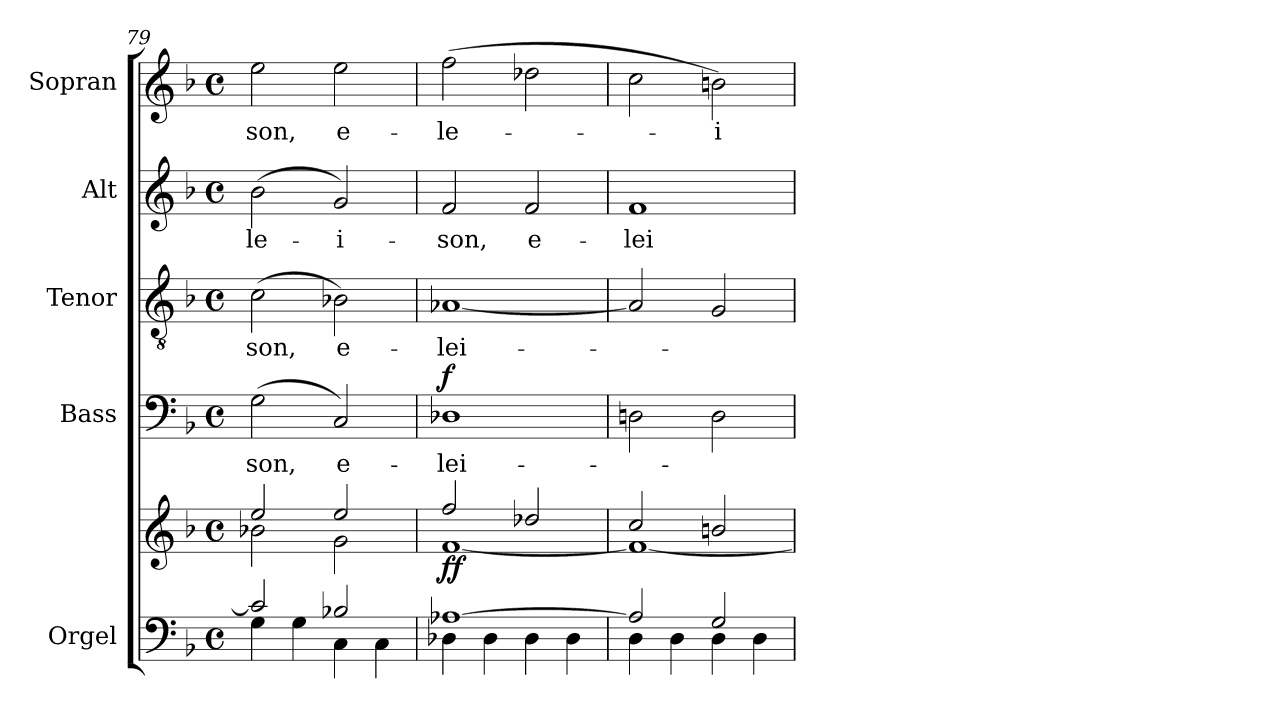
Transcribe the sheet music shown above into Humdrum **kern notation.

**kern	**kern	**dynam	**kern	**text	**dynam	**kern	**text	**kern	**text	**kern	**text
*part5	*part5	*part5	*part4	*part4	*part4	*part3	*part3	*part2	*part2	*part1	*part1
*staff6	*staff5	*staff5/6	*staff4	*staff4	*staff4	*staff3	*staff3	*staff2	*staff2	*staff1	*staff1
*I"Orgel	*	*	*I"Bass	*	*	*I"Tenor	*	*I"Alt	*	*I"Sopran	*
*I'Org.	*	*	*I'B.	*	*	*I'T.	*	*I'A.	*	*I'S.	*
*clefF4	*clefG2	*	*clefF4	*	*	*clefGv2	*	*clefG2	*	*clefG2	*
*k[b-]	*k[b-]	*	*k[b-]	*	*	*k[b-]	*	*k[b-]	*	*k[b-]	*
*F:	*F:	*	*F:	*	*	*F:	*	*F:	*	*F:	*
*M4/4	*M4/4	*	*M4/4	*	*	*M4/4	*	*M4/4	*	*M4/4	*
*met(c)	*met(c)	*	*met(c)	*	*	*met(c)	*	*met(c)	*	*met(c)	*
=79	=79	=79	=79	=79	=79	=79	=79	=79	=79	=79	=79
*^	*^	*	*	*	*	*	*	*	*	*	*
!	!	!	!	!	!	!LO:LY:b	!	!	!LO:LY:b	!	!LO:LY:b	!	!LO:LY:b
2c/]	4G\	2ee/	2b-X\	.	(>2G\	-son,	.	(>2c\	-son,	(>2b-\	-le-	2ee\	-son,
.	4G\	.	.	.	.	.	.	.	.	.	.	.	.
!	!	!	!	!	!	!LO:LY:b	!	!	!LO:LY:b	!	!LO:LY:b	!	!LO:LY:b
2B-X/	4C\	2ee/	2g\	.	2C/)	e-	.	2B-X\)	e-	2g/)	-i-	2ee\	e-
.	4C\	.	.	.	.	.	.	.	.	.	.	.	.
=80	=80	=80	=80	=80	=80	=80	=80	=80	=80	=80	=80	=80	=80
!	!	!	!	!LO:DY:b	!	!LO:LY:b	!LO:DY:a	!	!LO:LY:b	!	!LO:LY:b	!	!LO:LY:b
[>1A-X	4D-X\	2ff/	[<1f	ff	1D-X	-lei-	f	[1A-X	-lei-	2f/	-son,	(>2ff\	-le-
.	4D-\	.	.	.	.	.	.	.	.	.	.	.	.
!	!	!	!	!	!	!	!	!	!	!	!LO:LY:b	!	!
.	4D-\	2dd-X/	.	.	.	.	.	.	.	2f/	e-	2dd-X\	.
.	4D-\	.	.	.	.	.	.	.	.	.	.	.	.
=81	=81	=81	=81	=81	=81	=81	=81	=81	=81	=81	=81	=81	=81
!	!	!	!	!	!	!	!	!	!	!	!LO:LY:b	!	!
2A-/]	4D\	2cc/	1f_	.	2Dn\	.	.	2A-/]	.	1f	-lei-	2cc\	.
.	4D\	.	.	.	.	.	.	.	.	.	.	.	.
!	!	!	!	!	!	!	!	!	!	!	!	!	!LO:LY:b
2G/	4D\	2bn/	.	.	2D\	.	.	2G/	.	.	.	2bn\)	-i-
.	4D\	.	.	.	.	.	.	.	.	.	.	.	.
*v	*v	*	*	*	*	*	*	*	*	*	*	*	*
*	*v	*v	*	*	*	*	*	*	*	*	*	*
=	=	=	=	=	=	=	=	=	=	=	=
*-	*-	*-	*-	*-	*-	*-	*-	*-	*-	*-	*-
